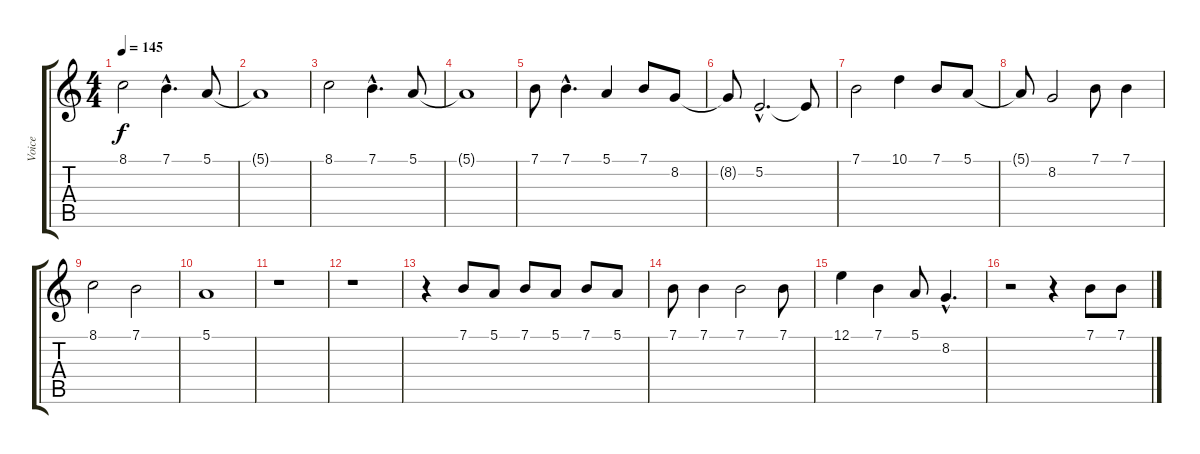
\track ("Voice" "Voice") {instrument cello}
\staff {score tabs}
\tuning (E4 B3 G3 D3 A2 E2) {hide}
\ts (4 4)
\tempo 145
\clef g2
\ks c
8.1.2{dy f} 7.1{hac}.4{d} 5.1.8 |
5.1{t}.1 |
8.1.2 7.1{hac}.4{d} 5.1.8 |
5.1{t}.1 |
7.1.8 7.1{hac}.4{d} 5.1.4 7.1.8 8.2.8 |
8.2{t}.8 5.2{hac}.2{d} 5.2{t}.8 |
7.1.2 10.1.4 7.1.8 5.1.8 |
5.1{t}.8 8.2.2 7.1.8 7.1.4 |
8.1.2 7.1.2 |
5.1.1 |
r.1 |
r.1 |
r.4 7.1.8 5.1.8 7.1.8 5.1.8 7.1.8 5.1.8 |
7.1.8 7.1.4 7.1.2 7.1.8 |
12.1.4 7.1.4 5.1.8 8.2{hac}.4{d} |
r.2 r.4 7.1.8 7.1.8
